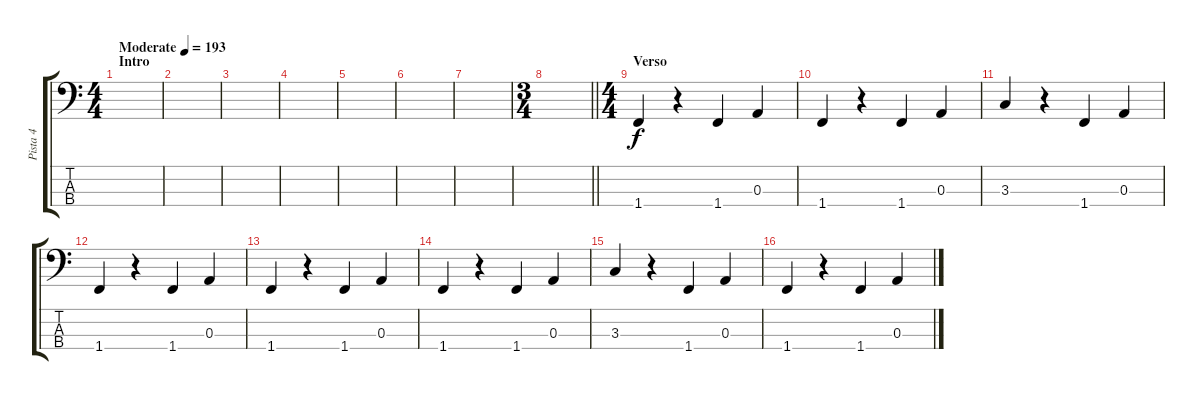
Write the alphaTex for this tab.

\track ("Pista 4" "Pista 4") {instrument electricbasspick}
\staff {score tabs}
\tuning (G2 D2 A1 E1) {hide}
\ts (4 4)
\section ("" "Intro")
\tempo (193 "Moderate")
\clef f4
\ks c
|
|
|
|
|
|
|
\ts (3 4)
\barLineRight lightlight
|
\ts (4 4)
\section ("" "Verso")
1.4.4 r.4 1.4.4 0.3.4 |
1.4.4 r.4 1.4.4 0.3.4 |
3.3.4 r.4 1.4.4 0.3.4 |
1.4.4 r.4 1.4.4 0.3.4 |
1.4.4 r.4 1.4.4 0.3.4 |
1.4.4 r.4 1.4.4 0.3.4 |
3.3.4 r.4 1.4.4 0.3.4 |
1.4.4 r.4 1.4.4 0.3.4
